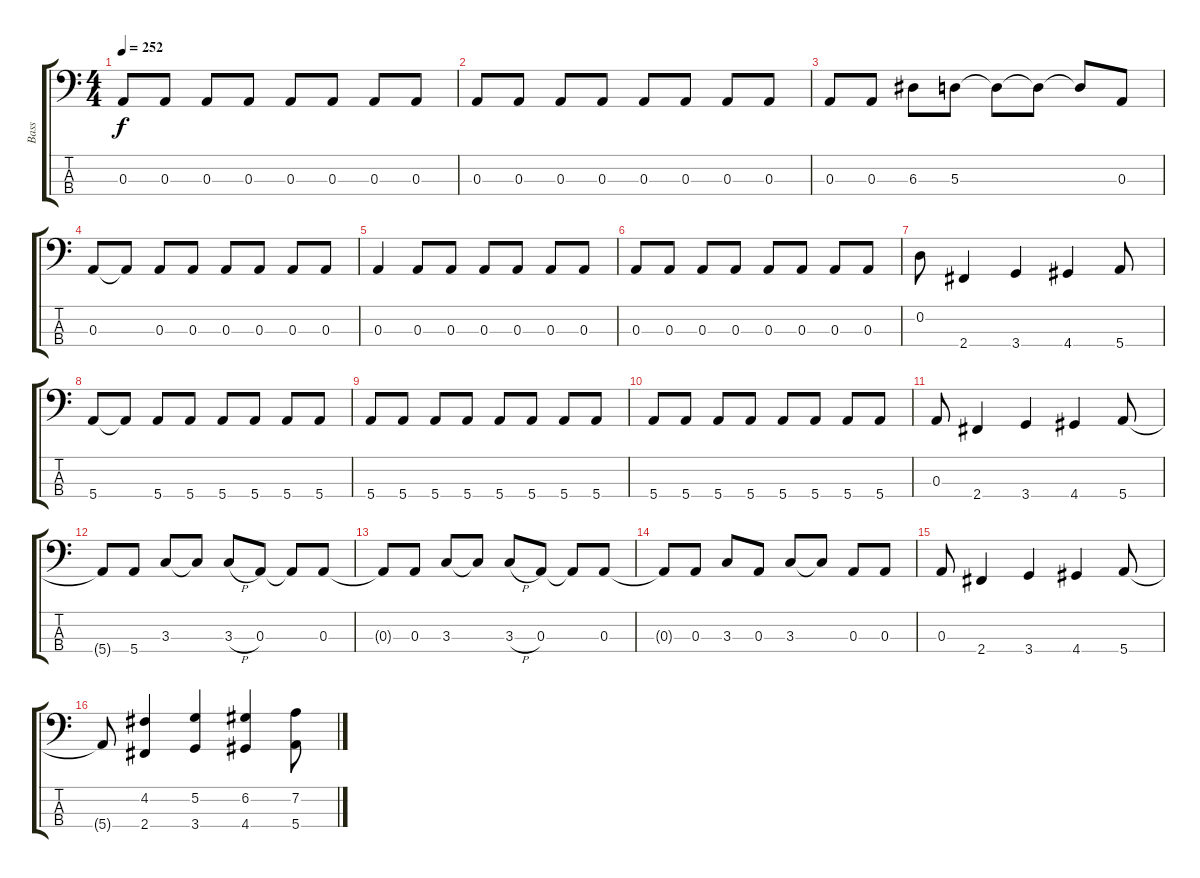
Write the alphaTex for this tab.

\track ("Bass" "Bass") {instrument electricbassfinger}
\staff {score tabs}
\tuning (G2 D2 A1 E1) {hide}
\ts (4 4)
\tempo 252
\clef f4
\ks c
0.3.8{dy f} 0.3.8 0.3.8 0.3.8 0.3.8 0.3.8 0.3.8 0.3.8 |
0.3.8 0.3.8 0.3.8 0.3.8 0.3.8 0.3.8 0.3.8 0.3.8 |
0.3.8 0.3.8 6.3.8 5.3.8 5.3{t}.8 5.3{t}.8 5.3{t}.8 0.3.8 |
0.3.8 0.3{t}.8 0.3.8 0.3.8 0.3.8 0.3.8 0.3.8 0.3.8 |
0.3.4 0.3.8 0.3.8 0.3.8 0.3.8 0.3.8 0.3.8 |
0.3.8 0.3.8 0.3.8 0.3.8 0.3.8 0.3.8 0.3.8 0.3.8 |
0.2.8 2.4.4 3.4.4 4.4.4 5.4.8 |
5.4.8 5.4{t}.8 5.4.8 5.4.8 5.4.8 5.4.8 5.4.8 5.4.8 |
5.4.8 5.4.8 5.4.8 5.4.8 5.4.8 5.4.8 5.4.8 5.4.8 |
5.4.8 5.4.8 5.4.8 5.4.8 5.4.8 5.4.8 5.4.8 5.4.8 |
0.3.8 2.4.4 3.4.4 4.4.4 5.4.8 |
5.4{t}.8 5.4.8 3.3.8 3.3{t}.8 3.3{h}.8 0.3.8 0.3{t}.8 0.3.8 |
0.3{t}.8 0.3.8 3.3.8 3.3{t}.8 3.3{h}.8 0.3.8 0.3{t}.8 0.3.8 |
0.3{t}.8 0.3.8 3.3.8 0.3.8 3.3.8 3.3{t}.8 0.3.8 0.3.8 |
0.3.8 2.4.4 3.4.4 4.4.4 5.4.8 |
5.4{t}.8 (4.2 2.4).4 (5.2 3.4).4 (6.2 4.4).4 (7.2 5.4).8
